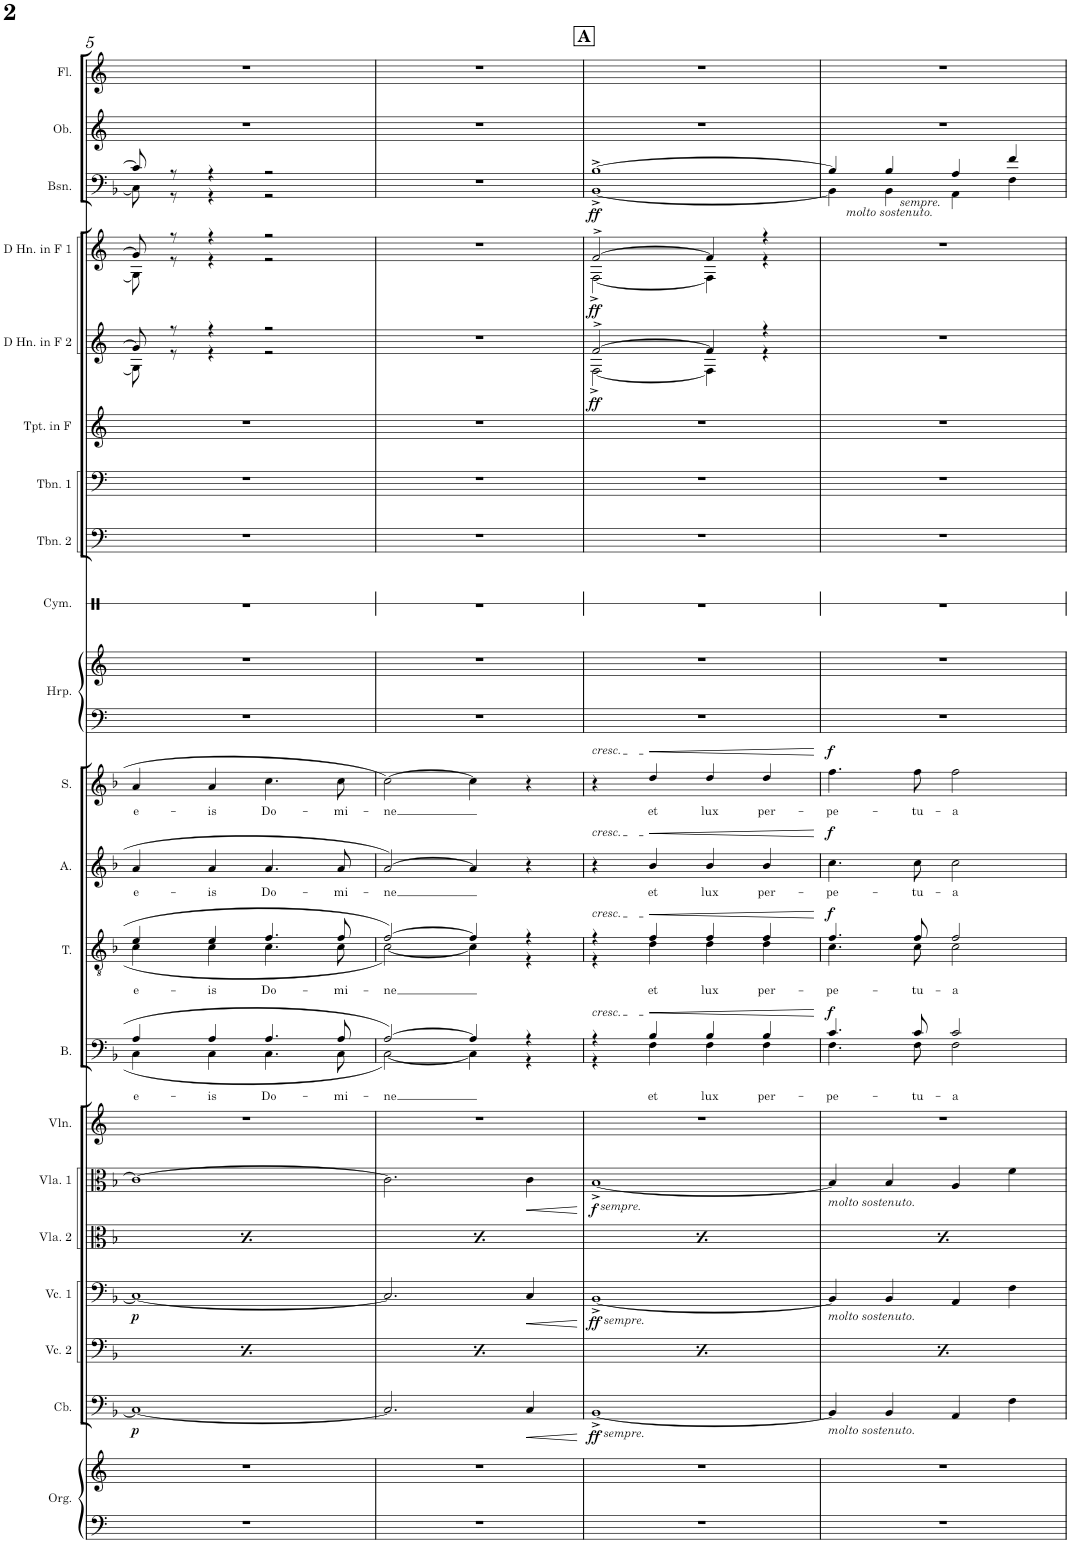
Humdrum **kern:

**kern	**kern	**kern	**dynam	**kern	**kern	**dynam	**kern	**kern	**dynam	**kern	**kern	**text	**dynam	**kern	**text	**dynam	**kern	**text	**dynam	**kern	**text	**dynam	**kern	**kern	**kern	**kern	**kern	**kern	**kern	**dynam	**kern	**dynam	**kern	**dynam	**kern	**kern
*part21	*part21	*part20	*part20	*part19	*part18	*part18	*part17	*part16	*part16	*part15	*part14	*part14	*part14	*part13	*part13	*part13	*part12	*part12	*part12	*part11	*part11	*part11	*part10	*part10	*part9	*part8	*part7	*part6	*part5	*part5	*part4	*part4	*part3	*part3	*part2	*part1
*staff23	*staff22	*staff21	*staff21	*staff20	*staff19	*staff19	*staff18	*staff17	*staff17	*staff16	*staff15	*staff15	*staff15	*staff14	*staff14	*staff14	*staff13	*staff13	*staff13	*staff12	*staff12	*staff12	*staff11	*staff10	*staff9	*staff8	*staff7	*staff6	*staff5	*staff5	*staff4	*staff4	*staff3	*staff3	*staff2	*staff1
*I"Organ	*	*I"Contrabass	*	*I"Violoncello 2	*I"Violoncello 1	*	*I"Viola 2	*I"Viola 1	*	*I"Violin	*I"Bass	*	*	*I"Tenor	*	*	*I"Alto	*	*	*I"Soprano	*	*	*I"Harp	*	*I"Cymbal	*I"Trombone 2	*I"Trombone 1	*I"Trumpet in F	*I"Horn in F 2	*	*I"Horn in F 1	*	*I"Bassoon	*	*I"Oboe	*I"Flute
*I'Org.	*	*I'Cb.	*	*I'Vc. 2	*I'Vc. 1	*	*I'Vla. 2	*I'Vla. 1	*	*I'Vln.	*I'B.	*	*	*I'T.	*	*	*I'A.	*	*	*I'S.	*	*	*I'Hrp.	*	*I'Cym.	*I'Tbn. 2	*I'Tbn. 1	*I'Tpt. in F	*	*	*	*	*I'Bsn.	*	*I'Ob.	*I'Fl.
!!LO:PB:g=z
*clefF4	*clefG2	*clefF4	*	*clefF4	*clefF4	*	*clefC3	*clefC3	*	*clefG2	*clefF4	*	*	*clefGv2	*	*	*clefG2	*	*	*clefG2	*	*	*clefF4	*clefG2	*clefX	*clefF4	*clefF4	*clefG2	*clefG2	*	*clefG2	*	*clefF4	*	*clefG2	*clefG2
*	*	*Trd7c12	*	*	*	*	*	*	*	*	*	*	*	*	*	*	*	*	*	*	*	*	*	*	*	*	*	*Trd1c2	*Trd4c7	*	*Trd4c7	*	*	*	*	*
*k[]	*k[]	*k[b-]	*	*k[b-]	*k[b-]	*	*k[b-]	*k[b-]	*	*k[]	*k[b-]	*	*	*k[b-]	*	*	*k[b-]	*	*	*k[b-]	*	*	*k[]	*k[]	*k[]	*k[]	*k[]	*k[]	*k[]	*	*k[]	*	*k[b-]	*	*k[]	*k[]
*M4/4	*M4/4	*M4/4	*	*M4/4	*M4/4	*	*M4/4	*M4/4	*	*M4/4	*M4/4	*	*	*M4/4	*	*	*M4/4	*	*	*M4/4	*	*	*M4/4	*M4/4	*M4/4	*M4/4	*M4/4	*M4/4	*M4/4	*	*M4/4	*	*M4/4	*	*M4/4	*M4/4
=5	=5	=5	=5	=5	=5	=5	=5	=5	=5	=5	=5	=5	=5	=5	=5	=5	=5	=5	=5	=5	=5	=5	=5	=5	=5	=5	=5	=5	=5	=5	=5	=5	=5	=5	=5	=5
!	!	!	!LO:DY:b	!	!	!LO:DY:b	!	!	!	!	!	!LO:LY:b	!	!	!LO:LY:b	!	!	!LO:LY:b	!	!	!LO:LY:b	!	!	!	!	!	!	!	!	!	!	!	!	!	!	!
*	*	*	*	*	*	*	*	*	*	*	*^	*	*	*^	*	*	*	*	*	*	*	*	*	*	*	*	*	*	*^	*	*^	*	*^	*	*	*
1r	1r	1C_	p	2.D\]	1C_	p	2.d\]	1c_	.	1r	4A/	4C\	e-	.	4e/	4c\	e-	.	4a/	e-	.	4a/	e-	.	1r	1r	1r	1r	1r	1r	8g/]	8G\]	.	8g/]	8G\]	.	8c/]	8C\]	.	1r	1r
.	.	.	.	.	.	.	.	.	.	.	.	.	.	.	.	.	.	.	.	.	.	.	.	.	.	.	.	.	.	.	8r	8r	.	8r	8r	.	8r	8r	.	.	.
!	!	!	!	!	!	!	!	!	!	!	!	!	!LO:LY:b	!	!	!	!LO:LY:b	!	!	!LO:LY:b	!	!	!LO:LY:b	!	!	!	!	!	!	!	!	!	!	!	!	!	!	!	!	!	!
.	.	.	.	.	.	.	.	.	.	.	4A/	4C\	-is	.	4e/	4c\	-is	.	4a/	-is	.	4a/	-is	.	.	.	.	.	.	.	4r	4r	.	4r	4r	.	4r	4r	.	.	.
!	!	!	!	!	!	!	!	!	!	!	!	!	!LO:LY:b	!	!	!	!LO:LY:b	!	!	!LO:LY:b	!	!	!LO:LY:b	!	!	!	!	!	!	!	!	!	!	!	!	!	!	!	!	!	!
.	.	.	.	.	.	.	.	.	.	.	4.A/	4.C\	Do-	.	4.f/	4.c\	Do-	.	4.a/	Do-	.	4.cc\	Do-	.	.	.	.	.	.	.	2r	2r	.	2r	2r	.	2r	2r	.	.	.
.	.	.	.	4D\	.	.	4d\	.	.	.	.	.	.	.	.	.	.	.	.	.	.	.	.	.	.	.	.	.	.	.	.	.	.	.	.	.	.	.	.	.	.
!	!	!	!	!	!	!	!	!	!	!	!	!	!LO:LY:b	!	!	!	!LO:LY:b	!	!	!LO:LY:b	!	!	!LO:LY:b	!	!	!	!	!	!	!	!	!	!	!	!	!	!	!	!	!	!
.	.	.	.	.	.	.	.	.	.	.	8A/	8C\	-mi-	.	8f/	8c\	-mi-	.	8a/	-mi-	.	8cc\	-mi-	.	.	.	.	.	.	.	.	.	.	.	.	.	.	.	.	.	.
*	*	*	*	*	*	*	*	*	*	*	*	*	*	*	*	*	*	*	*	*	*	*	*	*	*	*	*	*	*	*	*v	*v	*	*	*	*	*v	*v	*	*	*
*	*	*	*	*	*	*	*	*	*	*	*	*	*	*	*	*	*	*	*	*	*	*	*	*	*	*	*	*	*	*	*	*	*v	*v	*	*	*	*	*
=6	=6	=6	=6	=6	=6	=6	=6	=6	=6	=6	=6	=6	=6	=6	=6	=6	=6	=6	=6	=6	=6	=6	=6	=6	=6	=6	=6	=6	=6	=6	=6	=6	=6	=6	=6	=6	=6	=6
!	!	!	!	!	!	!	!	!	!	!	!	!	!LO:LY:b	!	!	!	!LO:LY:b	!	!	!LO:LY:b	!	!	!LO:LY:b	!	!	!	!	!	!	!	!	!	!	!	!	!	!	!
1r	1r	2.C/]	.	2.D\]	2.C/]	.	2.d\]	2.c\]	.	1r	[>2A/	[2C\	-ne	.	[>2f/	[2c\	-ne	.	[>2a/	-ne	.	[2cc\	-ne	.	1r	1r	1r	1r	1r	1r	1r	.	1r	.	1r	.	1r	1r
.	.	.	.	.	.	.	.	.	.	.	4A/]	4C\]	.	.	4f/]	4c\]	.	.	4a/]	.	.	4cc\]	.	.	.	.	.	.	.	.	.	.	.	.	.	.	.	.
!	!	!	!LO:HP:b	!	!	!LO:HP:b	!	!	!LO:HP:b	!	!	!	!	!	!	!	!	!	!	!	!	!	!	!	!	!	!	!	!	!	!	!	!	!	!	!	!	!
.	.	4C/	<	4D\	4C/	<	4d\	4c\	<	.	4r	4r	.	.	4r	4r	.	.	4r	.	.	4r	.	.	.	.	.	.	.	.	.	.	.	.	.	.	.	.
*	*	*	*	*	*	*	*	*	*	*	*v	*v	*	*	*	*	*	*	*	*	*	*	*	*	*	*	*	*	*	*	*	*	*	*	*	*	*	*
*	*	*	*	*	*	*	*	*	*	*	*	*	*	*v	*v	*	*	*	*	*	*	*	*	*	*	*	*	*	*	*	*	*	*	*	*	*	*
.	.	.	[	.	.	[	.	.	[	.	.	.	.	.	.	.	.	.	.	.	.	.	.	.	.	.	.	.	.	.	.	.	.	.	.	.
!!LO:REH:place=s1:a:B:cj:fs=14:t=A
=7	=7	=7	=7	=7	=7	=7	=7	=7	=7	=7	=7	=7	=7	=7	=7	=7	=7	=7	=7	=7	=7	=7	=7	=7	=7	=7	=7	=7	=7	=7	=7	=7	=7	=7	=7	=7
*	*	*	*	*	*	*	*	*	*	*	*^	*	*	*^	*	*	*	*	*	*	*	*	*	*	*	*	*	*	*^	*	*^	*	*^	*	*	*
!	!	!	!	!	!	!	!	!	!	!	!	!	!	!	!	!	!	!	!	!	!	!LO:TX:a:i:t=cresc.	!	!	!	!	!	!	!	!	!	!	!	!	!	!	!	!	!	!	!
!	!	!	!	!	!	!	!	!	!	!	!	!	!	!	!	!	!	!	!LO:TX:a:i:t=cresc.	!	!	!	!	!	!	!	!	!	!	!	!	!	!	!	!	!	!	!	!	!	!
!	!	!	!	!	!	!	!	!	!	!	!	!	!	!	!LO:TX:a:i:t=cresc.	!	!	!	!	!	!	!	!	!	!	!	!	!	!	!	!	!	!	!	!	!	!	!	!	!	!
!	!	!	!	!	!	!	!	!	!	!	!LO:TX:a:i:t=cresc.	!	!	!	!	!	!	!	!	!	!	!	!	!	!	!	!	!	!	!	!	!	!	!	!	!	!	!	!	!	!
!	!	!	!	!	!	!	!	!LO:TX:b:i:t=sempre.	!	!	!	!	!	!	!	!	!	!	!	!	!	!	!	!	!	!	!	!	!	!	!	!	!	!	!	!	!	!	!	!	!
!	!	!	!	!	!LO:TX:b:i:t=sempre.	!	!	!	!	!	!	!	!	!	!	!	!	!	!	!	!	!	!	!	!	!	!	!	!	!	!	!	!	!	!	!	!	!	!	!	!
!	!	!LO:TX:b:i:t=sempre.	!	!	!	!	!	!	!	!	!	!	!	!	!	!	!	!	!	!	!	!	!	!	!	!	!	!	!	!	!	!	!	!	!	!	!	!	!	!	!
!	!	!	!LO:DY:b	!	!	!LO:DY:b	!	!	!LO:DY:b	!	!	!	!	!	!	!	!	!	!	!	!	!	!	!	!	!	!	!	!	!	!	!	!LO:DY:b	!	!	!LO:DY:b	!	!	!LO:DY:b	!	!
1r	1r	[1BB-^	ff	2.D\]	[1BB-^	ff	2.d\]	[1B-^	f	1r	4r	4r	.	.	4r	4r	.	.	4r	.	.	4r	.	.	1r	1r	1r	1r	1r	1r	[2f^>/	[2F^\	ff	[2f^>/	[2F^\	ff	[1B-^	[1BB-^	ff	1r	1r
!	!	!	!	!	!	!	!	!	!	!	!	!	!LO:LY:b	!LO:HP:b	!	!	!LO:LY:b	!LO:HP:b	!	!LO:LY:b	!LO:HP:b	!	!LO:LY:b	!LO:HP:b	!	!	!	!	!	!	!	!	!	!	!	!	!	!	!	!	!
.	.	.	.	.	.	.	.	.	.	.	4B-/	4F\	et	<	4f/	4d\	et	<	4b-/	et	<	4dd/	et	<	.	.	.	.	.	.	.	.	.	.	.	.	.	.	.	.	.
!	!	!	!	!	!	!	!	!	!	!	!	!	!LO:LY:b	!	!	!	!LO:LY:b	!	!	!LO:LY:b	!	!	!LO:LY:b	!	!	!	!	!	!	!	!	!	!	!	!	!	!	!	!	!	!
.	.	.	.	.	.	.	.	.	.	.	4B-/	4F\	lux	.	4f/	4d\	lux	.	4b-/	lux	.	4dd/	lux	.	.	.	.	.	.	.	4f/]	4F\]	.	4f/]	4F\]	.	.	.	.	.	.
!	!	!	!	!	!	!	!	!	!	!	!	!	!LO:LY:b	!	!	!	!LO:LY:b	!	!	!LO:LY:b	!	!	!LO:LY:b	!	!	!	!	!	!	!	!	!	!	!	!	!	!	!	!	!	!
.	.	.	.	4D\	.	.	4d\	.	.	.	4B-/	4F\	per-	.	4f/	4d\	per-	.	4b-/	per-	.	4dd/	per-	.	.	.	.	.	.	.	4r	4r	.	4r	4r	.	.	.	.	.	.
*	*	*	*	*	*	*	*	*	*	*	*v	*v	*	*	*	*	*	*	*	*	*	*	*	*	*	*	*	*	*	*	*v	*v	*	*v	*v	*	*v	*v	*	*	*
*	*	*	*	*	*	*	*	*	*	*	*	*	*	*v	*v	*	*	*	*	*	*	*	*	*	*	*	*	*	*	*	*	*	*	*	*	*	*
.	.	.	.	.	.	.	.	.	.	.	.	.	[	.	.	[	.	.	[	.	.	[	.	.	.	.	.	.	.	.	.	.	.	.	.	.
=8	=8	=8	=8	=8	=8	=8	=8	=8	=8	=8	=8	=8	=8	=8	=8	=8	=8	=8	=8	=8	=8	=8	=8	=8	=8	=8	=8	=8	=8	=8	=8	=8	=8	=8	=8	=8
!	!	!	!	!	!	!	!	!	!	!	!	!	!	!	!	!	!	!	!	!	!	!	!	!	!	!	!	!	!	!	!	!	!LO:TX:b:i:t=molto sostenuto.	!	!	!
!	!	!	!	!	!	!	!	!LO:TX:b:i:t=molto sostenuto.	!	!	!	!	!	!	!	!	!	!	!	!	!	!	!	!	!	!	!	!	!	!	!	!	!	!	!	!
!	!	!	!	!	!LO:TX:b:i:t=molto sostenuto.	!	!	!	!	!	!	!	!	!	!	!	!	!	!	!	!	!	!	!	!	!	!	!	!	!	!	!	!	!	!	!
!	!	!LO:TX:b:i:t=molto sostenuto.	!	!	!	!	!	!	!	!	!	!	!	!	!	!	!	!	!	!	!	!	!	!	!	!	!	!	!	!	!	!	!	!	!	!
!	!	!	!	!	!	!	!	!	!	!	!	!LO:LY:b	!LO:DY:a	!	!LO:LY:b	!LO:DY:a	!	!LO:LY:b	!LO:DY:a	!	!LO:LY:b	!LO:DY:a	!	!	!	!	!	!	!	!	!	!	!	!	!	!
*	*	*	*	*	*	*	*	*	*	*	*^	*	*	*^	*	*	*	*	*	*	*	*	*	*	*	*	*	*	*	*	*	*	*^	*	*	*
1r	1r	4BB-/]	.	2.D\]	4BB-/]	.	2.d\]	4B-/]	.	1r	4.c/	4.F\	-pe-	f	4.f/	4.c\	-pe-	f	4.cc\	-pe-	f	4.ff\	-pe-	f	1r	1r	1r	1r	1r	1r	1r	.	1r	.	4B-/]	4BB-\]	.	1r	1r
!	!	!	!	!	!	!	!	!	!	!	!	!	!	!	!	!	!	!	!	!	!	!	!	!	!	!	!	!	!	!	!	!	!	!	!LO:TX:b:i:t=sempre.	!	!	!	!
.	.	4BB-/	.	.	4BB-/	.	.	4B-/	.	.	.	.	.	.	.	.	.	.	.	.	.	.	.	.	.	.	.	.	.	.	.	.	.	.	4B-/	4BB-\	.	.	.
!	!	!	!	!	!	!	!	!	!	!	!	!	!LO:LY:b	!	!	!	!LO:LY:b	!	!	!LO:LY:b	!	!	!LO:LY:b	!	!	!	!	!	!	!	!	!	!	!	!	!	!	!	!
.	.	.	.	.	.	.	.	.	.	.	8c/	8F\	-tu-	.	8f/	8c\	-tu-	.	8cc\	-tu-	.	8ff\	-tu-	.	.	.	.	.	.	.	.	.	.	.	.	.	.	.	.
!	!	!	!	!	!	!	!	!	!	!	!	!	!LO:LY:b	!	!	!	!LO:LY:b	!	!	!LO:LY:b	!	!	!LO:LY:b	!	!	!	!	!	!	!	!	!	!	!	!	!	!	!	!
.	.	4AA/	.	.	4AA/	.	.	4A/	.	.	2c/	2F\	-a	.	2f/	2c\	-a	.	2cc\	-a	.	2ff\	-a	.	.	.	.	.	.	.	.	.	.	.	4A/	4AA\	.	.	.
.	.	4F\	.	4D\	4F\	.	4d\	4f\	.	.	.	.	.	.	.	.	.	.	.	.	.	.	.	.	.	.	.	.	.	.	.	.	.	.	4f/	4F\	.	.	.
*	*	*	*	*	*	*	*	*	*	*	*v	*v	*	*	*	*	*	*	*	*	*	*	*	*	*	*	*	*	*	*	*	*	*	*	*v	*v	*	*	*
*	*	*	*	*	*	*	*	*	*	*	*	*	*	*v	*v	*	*	*	*	*	*	*	*	*	*	*	*	*	*	*	*	*	*	*	*	*	*
=	=	=	=	=	=	=	=	=	=	=	=	=	=	=	=	=	=	=	=	=	=	=	=	=	=	=	=	=	=	=	=	=	=	=	=	=
*-	*-	*-	*-	*-	*-	*-	*-	*-	*-	*-	*-	*-	*-	*-	*-	*-	*-	*-	*-	*-	*-	*-	*-	*-	*-	*-	*-	*-	*-	*-	*-	*-	*-	*-	*-	*-
